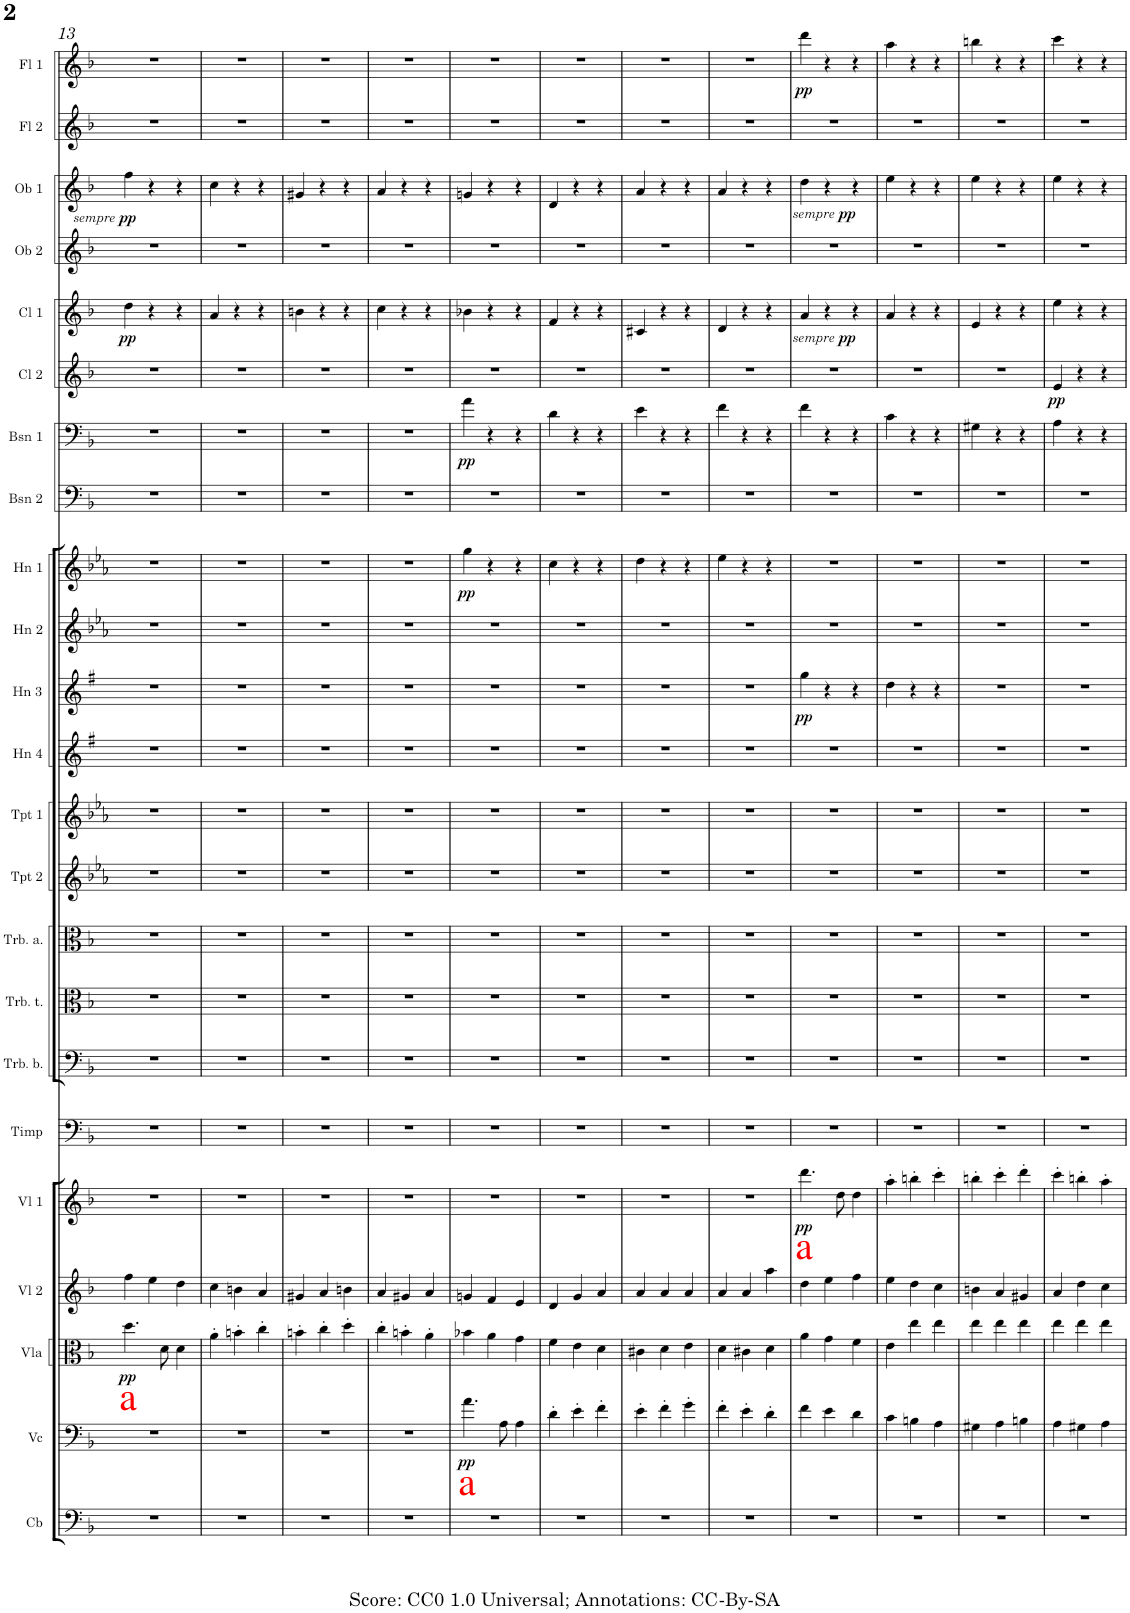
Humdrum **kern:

**kern	**kern	**text	**dynam	**kern	**text	**dynam	**kern	**kern	**text	**dynam	**kern	**kern	**kern	**kern	**kern	**kern	**kern	**kern	**dynam	**kern	**kern	**dynam	**kern	**kern	**dynam	**kern	**dynam	**kern	**dynam	**kern	**kern	**dynam	**kern	**kern	**dynam
*part23	*part22	*part22	*part22	*part21	*part21	*part21	*part20	*part19	*part19	*part19	*part18	*part17	*part16	*part15	*part14	*part13	*part12	*part11	*part11	*part10	*part9	*part9	*part8	*part7	*part7	*part6	*part6	*part5	*part5	*part4	*part3	*part3	*part2	*part1	*part1
*staff23	*staff22	*staff22	*staff22	*staff21	*staff21	*staff21	*staff20	*staff19	*staff19	*staff19	*staff18	*staff17	*staff16	*staff15	*staff14	*staff13	*staff12	*staff11	*staff11	*staff10	*staff9	*staff9	*staff8	*staff7	*staff7	*staff6	*staff6	*staff5	*staff5	*staff4	*staff3	*staff3	*staff2	*staff1	*staff1
*I"Contrabass	*I"Violoncello	*	*	*I"Viola	*	*	*I"Violin 2	*I"Violin 1	*	*	*I"Timpani in F, F	*I"Trombone basso	*I"Trombone tenore	*I"Trombone alto	*I"D Trumpet 2	*I"D Trumpet 1	*I"Bb (basso) Horn 4	*I"Bb (basso) Horn 3	*	*I"D Horn 2	*I"D Horn 1	*	*I"Bassoon 2	*I"Bassoon 1	*	*I"C Clarinet 2	*	*I"C Clarinet 1	*	*I"Oboe 2	*I"Oboe 1	*	*I"Flute 2	*I"Flute 1	*
*I'Cb	*I'Vc	*	*	*I'Vla	*	*	*I'Vl 2	*I'Vl 1	*	*	*I'Timp	*I'Trb. b.	*I'Trb. t.	*I'Trb. a.	*I'Tpt 2	*I'Tpt 1	*I'Hn 4	*I'Hn 3	*	*I'Hn 2	*I'Hn 1	*	*I'Bsn 2	*I'Bsn 1	*	*I'Cl 2	*	*I'Cl 1	*	*I'Ob 2	*I'Ob 1	*	*I'Fl 2	*I'Fl 1	*
!!LO:PB:g=z
*clefF4	*clefF4	*	*	*clefC3	*	*	*clefG2	*clefG2	*	*	*clefF4	*clefF4	*clefC3	*clefC3	*clefG2	*clefG2	*clefG2	*clefG2	*	*clefG2	*clefG2	*	*clefF4	*clefF4	*	*clefG2	*	*clefG2	*	*clefG2	*clefG2	*	*clefG2	*clefG2	*
*Trd7c12	*	*	*	*	*	*	*	*	*	*	*	*	*	*	*Trd-1c-2	*Trd-1c-2	*Trd4c7	*Trd4c7	*	*Trd6c10	*Trd6c10	*	*	*	*	*Trd1c2	*	*Trd1c2	*	*	*	*	*	*	*
*k[b-]	*k[b-]	*	*	*k[b-]	*	*	*k[b-]	*k[b-]	*	*	*k[b-]	*k[b-]	*k[b-]	*k[b-]	*k[b-e-a-]	*k[b-e-a-]	*k[f#]	*k[f#]	*	*k[b-e-a-]	*k[b-e-a-]	*	*k[b-]	*k[b-]	*	*k[b-]	*	*k[b-]	*	*k[b-]	*k[b-]	*	*k[b-]	*k[b-]	*
*M3/4	*M3/4	*	*	*M3/4	*	*	*M3/4	*M3/4	*	*	*M3/4	*M3/4	*M3/4	*M3/4	*M3/4	*M3/4	*M3/4	*M3/4	*	*M3/4	*M3/4	*	*M3/4	*M3/4	*	*M3/4	*	*M3/4	*	*M3/4	*M3/4	*	*M3/4	*M3/4	*
=13	=13	=13	=13	=13	=13	=13	=13	=13	=13	=13	=13	=13	=13	=13	=13	=13	=13	=13	=13	=13	=13	=13	=13	=13	=13	=13	=13	=13	=13	=13	=13	=13	=13	=13	=13
!	!	!	!	!	!LO:LY:b:color=#FF0000	!LO:DY:b	!	!	!	!	!	!	!	!	!	!	!	!	!	!	!	!	!	!	!	!	!	!	!LO:DY:b	!	!	!LO:DY:b	!	!	!
!	!	!	!	!	!	!	!	!	!	!	!	!	!	!	!	!	!	!	!	!	!	!	!	!	!	!	!	!	!	!	!	!LO:DY:n=1:b	!	!	!
2.r	2.r	.	.	4.dd\	a	pp	4ff'\	2.r	.	.	2.r	2.r	2.r	2.r	2.r	2.r	2.r	2.r	.	2.r	2.r	.	2.r	2.r	.	2.r	.	4dd\	pp	2.r	4ff\	other-dynamics pp	2.r	2.r	.
.	.	.	.	.	.	.	4ee'\	.	.	.	.	.	.	.	.	.	.	.	.	.	.	.	.	.	.	.	.	4r	.	.	4r	.	.	.	.
.	.	.	.	8d\	.	.	.	.	.	.	.	.	.	.	.	.	.	.	.	.	.	.	.	.	.	.	.	.	.	.	.	.	.	.	.
.	.	.	.	4d\	.	.	4dd'\	.	.	.	.	.	.	.	.	.	.	.	.	.	.	.	.	.	.	.	.	4r	.	.	4r	.	.	.	.
=14	=14	=14	=14	=14	=14	=14	=14	=14	=14	=14	=14	=14	=14	=14	=14	=14	=14	=14	=14	=14	=14	=14	=14	=14	=14	=14	=14	=14	=14	=14	=14	=14	=14	=14	=14
2.r	2.r	.	.	4a'\	.	.	4cc'\	2.r	.	.	2.r	2.r	2.r	2.r	2.r	2.r	2.r	2.r	.	2.r	2.r	.	2.r	2.r	.	2.r	.	4a/	.	2.r	4cc\	.	2.r	2.r	.
.	.	.	.	4bn'\	.	.	4bn'\	.	.	.	.	.	.	.	.	.	.	.	.	.	.	.	.	.	.	.	.	4r	.	.	4r	.	.	.	.
.	.	.	.	4cc'\	.	.	4a'/	.	.	.	.	.	.	.	.	.	.	.	.	.	.	.	.	.	.	.	.	4r	.	.	4r	.	.	.	.
=15	=15	=15	=15	=15	=15	=15	=15	=15	=15	=15	=15	=15	=15	=15	=15	=15	=15	=15	=15	=15	=15	=15	=15	=15	=15	=15	=15	=15	=15	=15	=15	=15	=15	=15	=15
2.r	2.r	.	.	4bn'\	.	.	4g#X'/	2.r	.	.	2.r	2.r	2.r	2.r	2.r	2.r	2.r	2.r	.	2.r	2.r	.	2.r	2.r	.	2.r	.	4bn\	.	2.r	4g#X/	.	2.r	2.r	.
.	.	.	.	4cc'\	.	.	4a'/	.	.	.	.	.	.	.	.	.	.	.	.	.	.	.	.	.	.	.	.	4r	.	.	4r	.	.	.	.
.	.	.	.	4dd'\	.	.	4bn'\	.	.	.	.	.	.	.	.	.	.	.	.	.	.	.	.	.	.	.	.	4r	.	.	4r	.	.	.	.
=16	=16	=16	=16	=16	=16	=16	=16	=16	=16	=16	=16	=16	=16	=16	=16	=16	=16	=16	=16	=16	=16	=16	=16	=16	=16	=16	=16	=16	=16	=16	=16	=16	=16	=16	=16
2.r	2.r	.	.	4cc'\	.	.	4a'/	2.r	.	.	2.r	2.r	2.r	2.r	2.r	2.r	2.r	2.r	.	2.r	2.r	.	2.r	2.r	.	2.r	.	4cc\	.	2.r	4a/	.	2.r	2.r	.
.	.	.	.	4bn'\	.	.	4g#X'/	.	.	.	.	.	.	.	.	.	.	.	.	.	.	.	.	.	.	.	.	4r	.	.	4r	.	.	.	.
.	.	.	.	4a'\	.	.	4a'/	.	.	.	.	.	.	.	.	.	.	.	.	.	.	.	.	.	.	.	.	4r	.	.	4r	.	.	.	.
=17	=17	=17	=17	=17	=17	=17	=17	=17	=17	=17	=17	=17	=17	=17	=17	=17	=17	=17	=17	=17	=17	=17	=17	=17	=17	=17	=17	=17	=17	=17	=17	=17	=17	=17	=17
!	!	!LO:LY:b:color=#FF0000	!LO:DY:b	!	!	!	!	!	!	!	!	!	!	!	!	!	!	!	!	!	!	!LO:DY:b	!	!	!LO:DY:b	!	!	!	!	!	!	!	!	!	!
2.r	4.a\	a	pp	4b-X'\	.	.	4gn'/	2.r	.	.	2.r	2.r	2.r	2.r	2.r	2.r	2.r	2.r	.	2.r	4gg\	pp	2.r	4a\	pp	2.r	.	4b-X\	.	2.r	4gn/	.	2.r	2.r	.
.	.	.	.	4a'\	.	.	4f'/	.	.	.	.	.	.	.	.	.	.	.	.	.	4r	.	.	4r	.	.	.	4r	.	.	4r	.	.	.	.
.	8A\	.	.	.	.	.	.	.	.	.	.	.	.	.	.	.	.	.	.	.	.	.	.	.	.	.	.	.	.	.	.	.	.	.	.
.	4A\	.	.	4g'\	.	.	4e'/	.	.	.	.	.	.	.	.	.	.	.	.	.	4r	.	.	4r	.	.	.	4r	.	.	4r	.	.	.	.
=18	=18	=18	=18	=18	=18	=18	=18	=18	=18	=18	=18	=18	=18	=18	=18	=18	=18	=18	=18	=18	=18	=18	=18	=18	=18	=18	=18	=18	=18	=18	=18	=18	=18	=18	=18
2.r	4d'\	.	.	4f'\	.	.	4d'/	2.r	.	.	2.r	2.r	2.r	2.r	2.r	2.r	2.r	2.r	.	2.r	4cc\	.	2.r	4d\	.	2.r	.	4f/	.	2.r	4d/	.	2.r	2.r	.
.	4e'\	.	.	4e'\	.	.	4g'/	.	.	.	.	.	.	.	.	.	.	.	.	.	4r	.	.	4r	.	.	.	4r	.	.	4r	.	.	.	.
.	4f'\	.	.	4d'\	.	.	4a'/	.	.	.	.	.	.	.	.	.	.	.	.	.	4r	.	.	4r	.	.	.	4r	.	.	4r	.	.	.	.
=19	=19	=19	=19	=19	=19	=19	=19	=19	=19	=19	=19	=19	=19	=19	=19	=19	=19	=19	=19	=19	=19	=19	=19	=19	=19	=19	=19	=19	=19	=19	=19	=19	=19	=19	=19
2.r	4e'\	.	.	4c#X'\	.	.	4a'/	2.r	.	.	2.r	2.r	2.r	2.r	2.r	2.r	2.r	2.r	.	2.r	4dd\	.	2.r	4e\	.	2.r	.	4c#X/	.	2.r	4a/	.	2.r	2.r	.
.	4f'\	.	.	4d'\	.	.	4a'/	.	.	.	.	.	.	.	.	.	.	.	.	.	4r	.	.	4r	.	.	.	4r	.	.	4r	.	.	.	.
.	4g'\	.	.	4e'\	.	.	4a'/	.	.	.	.	.	.	.	.	.	.	.	.	.	4r	.	.	4r	.	.	.	4r	.	.	4r	.	.	.	.
=20	=20	=20	=20	=20	=20	=20	=20	=20	=20	=20	=20	=20	=20	=20	=20	=20	=20	=20	=20	=20	=20	=20	=20	=20	=20	=20	=20	=20	=20	=20	=20	=20	=20	=20	=20
2.r	4f'\	.	.	4d'\	.	.	4a'/	2.r	.	.	2.r	2.r	2.r	2.r	2.r	2.r	2.r	2.r	.	2.r	4ee-\	.	2.r	4f\	.	2.r	.	4d/	.	2.r	4a/	.	2.r	2.r	.
.	4e'\	.	.	4c#X'\	.	.	4a'/	.	.	.	.	.	.	.	.	.	.	.	.	.	4r	.	.	4r	.	.	.	4r	.	.	4r	.	.	.	.
.	4d'\	.	.	4d'\	.	.	4aa'\	.	.	.	.	.	.	.	.	.	.	.	.	.	4r	.	.	4r	.	.	.	4r	.	.	4r	.	.	.	.
=21	=21	=21	=21	=21	=21	=21	=21	=21	=21	=21	=21	=21	=21	=21	=21	=21	=21	=21	=21	=21	=21	=21	=21	=21	=21	=21	=21	=21	=21	=21	=21	=21	=21	=21	=21
!	!	!	!	!	!	!	!	!	!LO:LY:b:color=#FF0000	!LO:DY:b	!	!	!	!	!	!	!	!	!LO:DY:b	!	!	!	!	!	!	!	!	!	!LO:DY:b	!	!	!	!	!	!
!	!	!	!	!	!	!	!	!	!	!	!	!	!	!	!	!	!	!	!	!	!	!	!	!	!	!	!	!	!LO:DY:n=1:b	!	!	!LO:DY:b	!	!	!
!	!	!	!	!	!	!	!	!	!	!	!	!	!	!	!	!	!	!	!	!	!	!	!	!	!	!	!	!	!	!	!	!LO:DY:n=1:b	!	!	!LO:DY:b
2.r	4f'\	.	.	4a'\	.	.	4dd'\	4.ddd\	a	pp	2.r	2.r	2.r	2.r	2.r	2.r	2.r	4gg\	pp	2.r	2.r	.	2.r	4f\	.	2.r	.	4a/	other-dynamics pp	2.r	4dd\	other-dynamics pp	2.r	4ddd\	pp
.	4e'\	.	.	4g'\	.	.	4ee'\	.	.	.	.	.	.	.	.	.	.	4r	.	.	.	.	.	4r	.	.	.	4r	.	.	4r	.	.	4r	.
.	.	.	.	.	.	.	.	8dd\	.	.	.	.	.	.	.	.	.	.	.	.	.	.	.	.	.	.	.	.	.	.	.	.	.	.	.
.	4d'\	.	.	4f'\	.	.	4ff'\	4dd\	.	.	.	.	.	.	.	.	.	4r	.	.	.	.	.	4r	.	.	.	4r	.	.	4r	.	.	4r	.
=22	=22	=22	=22	=22	=22	=22	=22	=22	=22	=22	=22	=22	=22	=22	=22	=22	=22	=22	=22	=22	=22	=22	=22	=22	=22	=22	=22	=22	=22	=22	=22	=22	=22	=22	=22
2.r	4c'\	.	.	4e'\	.	.	4ee'\	4aa'\	.	.	2.r	2.r	2.r	2.r	2.r	2.r	2.r	4dd\	.	2.r	2.r	.	2.r	4c\	.	2.r	.	4a/	.	2.r	4ee\	.	2.r	4aa\	.
.	4Bn'\	.	.	4ee'\	.	.	4dd'\	4bbn'\	.	.	.	.	.	.	.	.	.	4r	.	.	.	.	.	4r	.	.	.	4r	.	.	4r	.	.	4r	.
.	4A'\	.	.	4ee'\	.	.	4cc'\	4ccc'\	.	.	.	.	.	.	.	.	.	4r	.	.	.	.	.	4r	.	.	.	4r	.	.	4r	.	.	4r	.
=23	=23	=23	=23	=23	=23	=23	=23	=23	=23	=23	=23	=23	=23	=23	=23	=23	=23	=23	=23	=23	=23	=23	=23	=23	=23	=23	=23	=23	=23	=23	=23	=23	=23	=23	=23
2.r	4G#X'\	.	.	4ee'\	.	.	4bn'\	4bbn'\	.	.	2.r	2.r	2.r	2.r	2.r	2.r	2.r	2.r	.	2.r	2.r	.	2.r	4G#X\	.	2.r	.	4e/	.	2.r	4ee\	.	2.r	4bbn\	.
.	4A'\	.	.	4ee'\	.	.	4a'/	4ccc'\	.	.	.	.	.	.	.	.	.	.	.	.	.	.	.	4r	.	.	.	4r	.	.	4r	.	.	4r	.
.	4Bn'\	.	.	4ee'\	.	.	4g#X'/	4ddd'\	.	.	.	.	.	.	.	.	.	.	.	.	.	.	.	4r	.	.	.	4r	.	.	4r	.	.	4r	.
=24	=24	=24	=24	=24	=24	=24	=24	=24	=24	=24	=24	=24	=24	=24	=24	=24	=24	=24	=24	=24	=24	=24	=24	=24	=24	=24	=24	=24	=24	=24	=24	=24	=24	=24	=24
!	!	!	!	!	!	!	!	!	!	!	!	!	!	!	!	!	!	!	!	!	!	!	!	!	!	!	!LO:DY:b	!	!	!	!	!	!	!	!
2.r	4A'\	.	.	4ee'\	.	.	4a'/	4ccc'\	.	.	2.r	2.r	2.r	2.r	2.r	2.r	2.r	2.r	.	2.r	2.r	.	2.r	4A\	.	4e/	pp	4ee\	.	2.r	4ee\	.	2.r	4ccc\	.
.	4G#X'\	.	.	4ee'\	.	.	4dd'\	4bbn'\	.	.	.	.	.	.	.	.	.	.	.	.	.	.	.	4r	.	4r	.	4r	.	.	4r	.	.	4r	.
.	4A'\	.	.	4ee'\	.	.	4cc'\	4aa'\	.	.	.	.	.	.	.	.	.	.	.	.	.	.	.	4r	.	4r	.	4r	.	.	4r	.	.	4r	.
=	=	=	=	=	=	=	=	=	=	=	=	=	=	=	=	=	=	=	=	=	=	=	=	=	=	=	=	=	=	=	=	=	=	=	=
*-	*-	*-	*-	*-	*-	*-	*-	*-	*-	*-	*-	*-	*-	*-	*-	*-	*-	*-	*-	*-	*-	*-	*-	*-	*-	*-	*-	*-	*-	*-	*-	*-	*-	*-	*-
